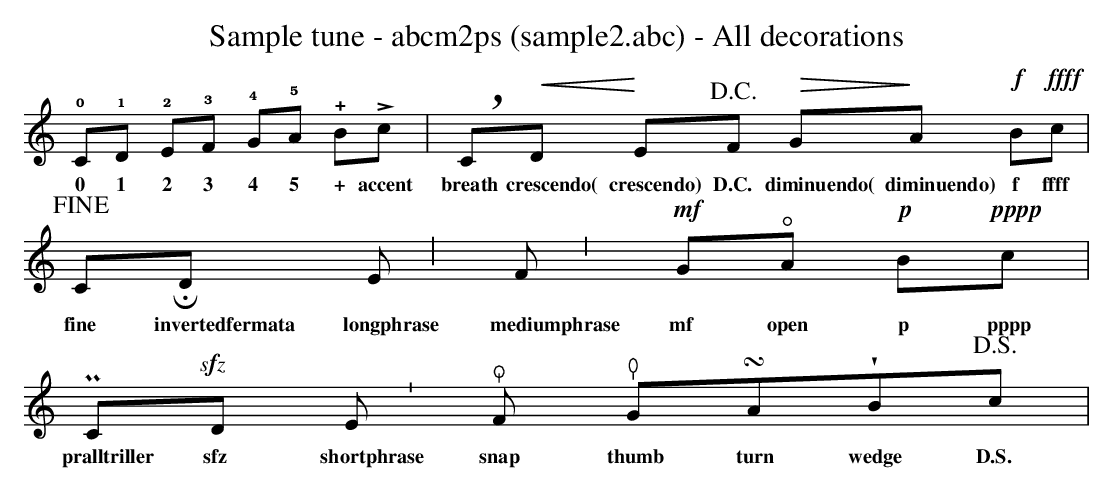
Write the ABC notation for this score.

X:1
T:Sample tune - abcm2ps (sample2.abc) - All decorations
L:1/8
M:none
K:C
!0!C!1!D !2!E!3!F !4!G!5!A !+!B!accent!c|\
w:~0 ~1 ~2 ~3 ~4 ~5 ~+ accent
!breath!C!crescendo(!D !crescendo)!E!D.C.!F !diminuendo(!G!diminuendo)!A !f!B!ffff!c|
w:breath crescendo( crescendo) D.C. diminuendo( diminuendo) ~f ffff
!fine!C!invertedfermata!D !longphrase!E !mediumphrase!F !mf!G!open!A !p!B!pppp!c|
w:fine invertedfermata longphrase mediumphrase mf open ~p pppp
!pralltriller!C!sfz!D !shortphrase!E !snap!F !thumb!G!turn!A!wedge!B!D.S.!c|
w:pralltriller sfz shortphrase snap thumb turn wedge D.S.
